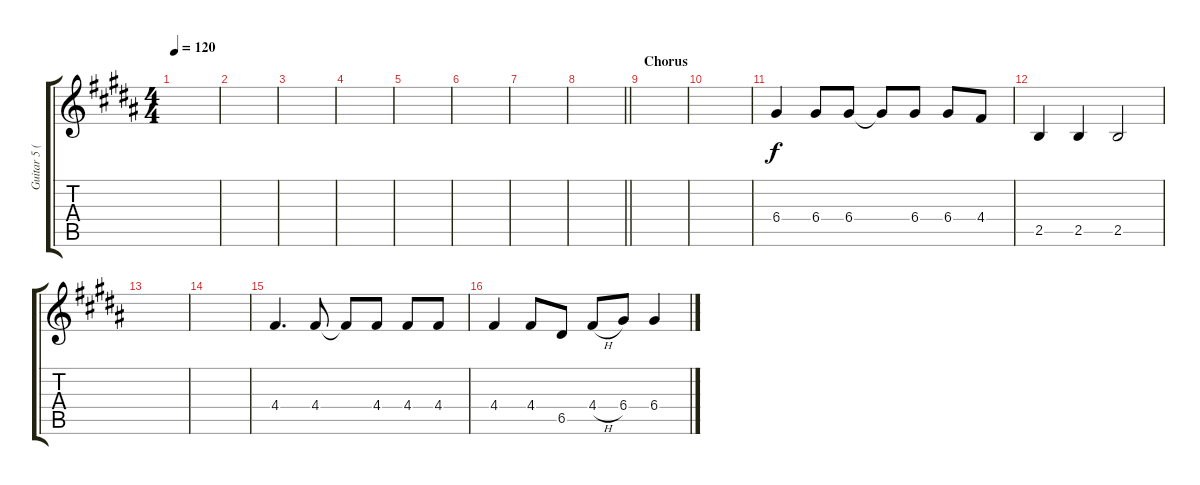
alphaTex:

\track ("Guitar 5 (12 String Electric w/ Clean To" "Guitar 5 (") {instrument electricguitarjazz}
\staff {score tabs}
\tuning (E4 B3 G3 D3 A2 E2) {hide}
\ts (4 4)
\tempo 120
\clef g2
\ks b
|
|
|
|
|
|
|
\barLineRight lightlight
|
\section ("" "Chorus")
|
|
6.4.4 6.4.8 6.4.8 6.4{t}.8 6.4.8 6.4.8 4.4.8 |
2.5.4 2.5.4 2.5.2 |
|
|
4.4.4{d} 4.4.8 4.4{t}.8 4.4.8 4.4.8 4.4.8 |
4.4.4 4.4.8 6.5.8 4.4{h}.8 6.4.8 6.4.4
